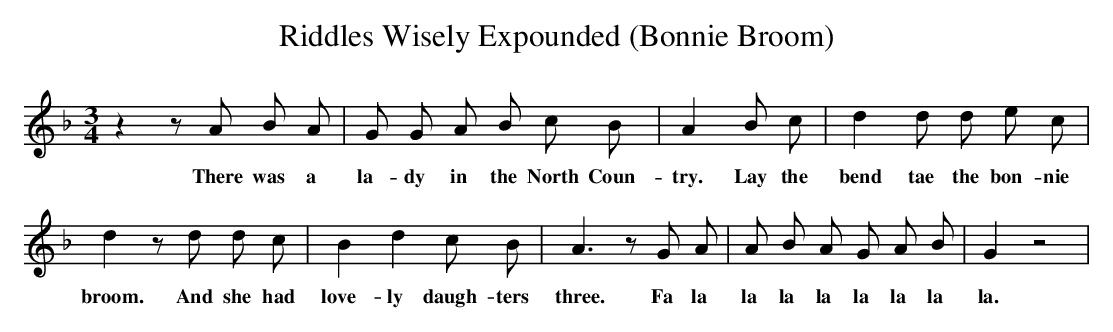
X:1
T:Riddles Wisely Expounded (Bonnie Broom)
M:3/4
L:1/8
K:F
z2 z A B A |G G A B c B |A2 B c |d2 d d e c |
w: There was a la-dy in the North Coun-try. Lay the bend tae the bon-nie
d2 z d d c |B2 d2 c B |A3 z G A |A B A G A B |G2 z4 |
w: broom. And she had love-ly daugh-ters three. Fa la la la la la la la la.
